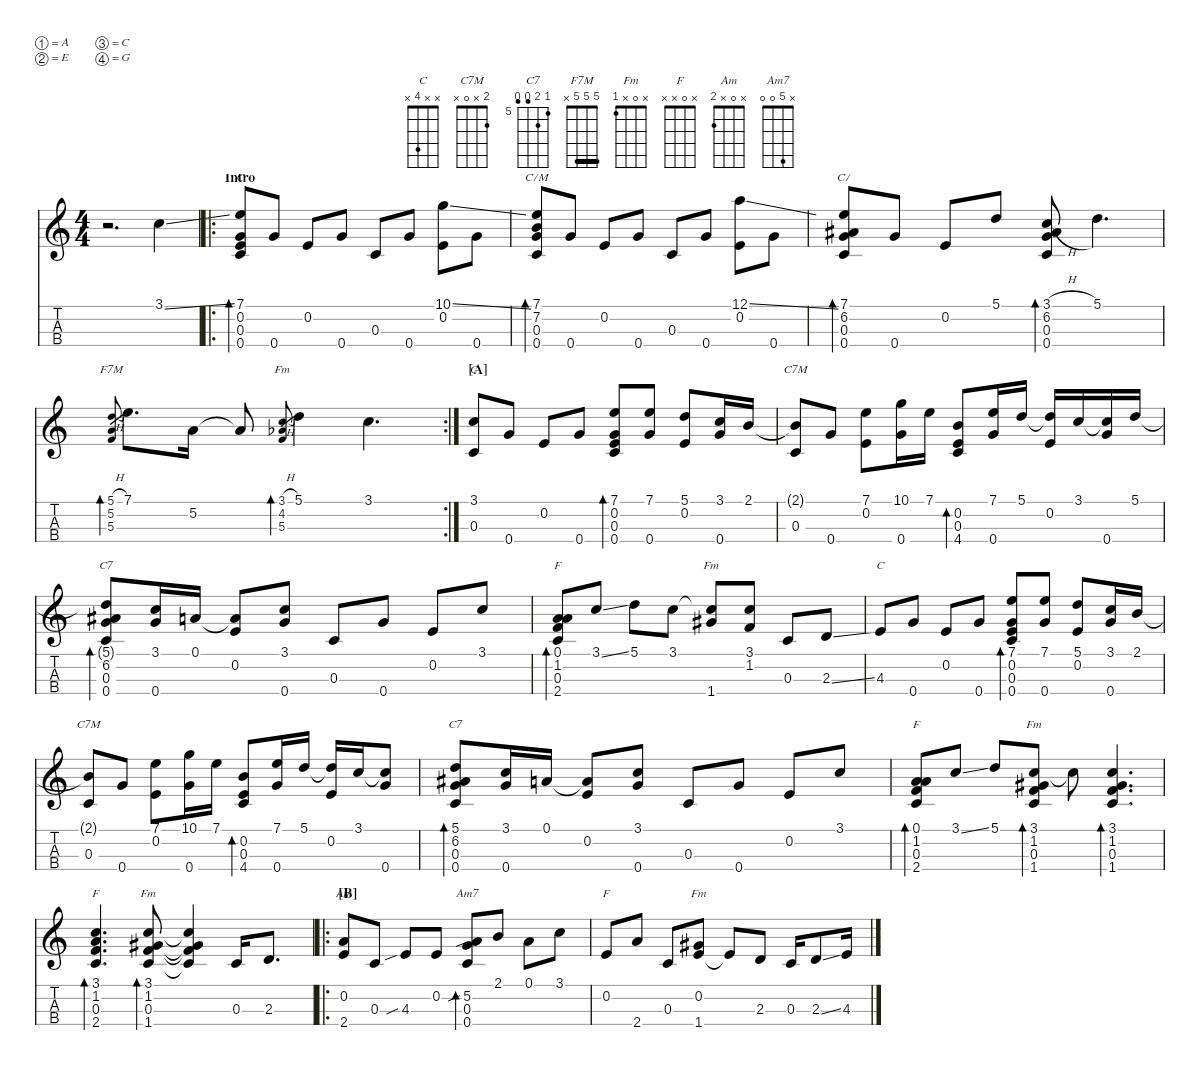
\defaultSystemsLayout 4
\hideDynamics
\bracketExtendMode nobrackets
\otherSystemsTrackNameOrientation horizontal
\defaultBarNumberDisplay Hide
\track ("Ukulele" " ") {instrument acousticguitarnylon}
\staff {score tabs}
\tuning (A4 E4 C4 G4)
\displaytranspose 0
\chord ("C" 7 6 6 6) {firstfret 7}
\chord ("C7M" 7 7 6 6) {firstfret 7 barre 7}
\chord ("C7" 7 6 5 5) {firstfret 6}
\chord ("F7M" 5 5 5 x) {barre (5 5)}
\chord ("Fm" 3 4 5 x)
\chord ("C" 3 x 0 x)
\chord ("C7M" 2 x 0 x)
\chord ("C7" 5 x 0 x)
\chord ("F" 0 1 0 2)
\chord ("Fm" 3 x x 1)
\chord ("C" x x 4 x)
\chord ("C7" 5 6 4 4) {firstfret 5}
\chord ("Fm" 3 1 x 1) {barre 1}
\chord ("F" 3 1 0 2)
\chord ("Fm" 3 1 0 1)
\chord ("Am" x 0 x 2)
\chord ("Am7" x 5 0 0)
\chord ("F" x 0 x x)
\chord ("Fm" x 0 x 1)
\ts (4 4)
\beaming (8 2 2 2 2)
\tempo (70 hide)
\clef g2
\ks c
r.2{d dy mf instrument acousticguitarnylon beam Down} 3.1{ss}.4{beam Down} |
\ro
\section ("" "Intro")
(7.1 0.2 0.3 0.4).8{bd 71 ch "C" beam Up} 0.4.8{beam Up} 0.2.8{beam Up} 0.4.8{beam Up} 0.3.8{beam Up} 0.4.8{beam Up} (10.1{ss} 0.2).8{beam Down} 0.4.8{beam Down} |
(7.1 7.2 0.3 0.4).8{bd 70 ch "C7M" beam Up} 0.4.8{beam Up} 0.2.8{beam Up} 0.4.8{beam Up} 0.3.8{beam Up} 0.4.8{beam Up} (12.1{ss} 0.2).8{beam Down} 0.4.8{beam Down} |
(7.1 6.2{acc #} 0.3 0.4).8{bd 69 ch "C7" beam Up} 0.4.8{beam Up} 0.2.8{beam Up} 5.1.8{beam Up} (3.1{h} 6.2{acc #} 0.3 0.4).8{bd 68 beam Up} 5.1.4{d beam Down} |
\rc 2
(5.1{h} 5.3 5.2).8{bd 40 ch "F7M" gr beam Up} 7.1.8{d beam Down} 5.2.16{beam Down} 5.2{t}.8{beam Up} (3.1{h} 4.2{acc b} 5.3).8{bd 39 ch "Fm" gr beam Up} 5.1.4{beam Down} 3.1.4{d beam Down} |
\section ("A" "")
(3.1 0.3).8{ch "C" beam Up} 0.4.8{beam Up} 0.2.8{beam Up} 0.4.8{beam Up} (7.1 0.2 0.3 0.4).8{bd 67 beam Up} (7.1 0.4).8{beam Up} (5.1 0.2).8{beam Up} (3.1 0.4).16{beam Up} 2.1.16{beam Up} |
(2.1{t} 0.3).8{ch "C7M" beam Up} 0.4.8{beam Up} (7.1 0.2).8{beam Down} (10.1 0.4).16{beam Down} 7.1.16{beam Down} (0.2 0.3 4.4).8{bd 66 beam Up} (7.1 0.4).16{beam Up} 5.1.16{beam Up} (5.1{t} 0.2).16{beam Up} 3.1.16{beam Up} (3.1{t} 0.4).16{beam Up} 5.1.16{beam Up} |
(5.1{t} 6.2{acc #} 0.3 0.4).8{bd 65 ch "C7" beam Up} (3.1 0.4).16{beam Up} 0.1.16{beam Up} (0.1{t} 0.2).8{beam Up} (3.1 0.4).8{beam Up} 0.3.8{beam Up} 0.4.8{beam Up} 0.2.8{beam Up} 3.1.8{beam Up} |
(0.1 1.2 0.3 2.4).8{bd 64 ch "F" beam Up} 3.1{ss}.8{beam Up} 5.1.8{beam Down} 3.1.8{beam Down} (3.1{t} 1.4{acc #}).8{ch "Fm" beam Up} (3.1 1.2).8{beam Up} 0.3.8{beam Up} 2.3{ss}.8{beam Up} |
4.3.8{ch "C" beam Up} 0.4.8{beam Up} 0.2.8{beam Up} 0.4.8{beam Up} (7.1 0.2 0.3 0.4).8{bd 63 beam Up} (7.1 0.4).8{beam Up} (5.1 0.2).8{beam Up} (3.1 0.4).16{beam Up} 2.1.16{beam Up} |
(2.1{t} 0.3).8{ch "C7M" beam Up} 0.4.8{beam Up} (7.1 0.2).8{beam Down} (10.1 0.4).16{beam Down} 7.1.16{beam Down} (0.2 0.3 4.4).8{bd 62 beam Up} (7.1 0.4).16{beam Up} 5.1.16{beam Up} (5.1{t} 0.2).16{beam Up} 3.1.16{beam Up} (3.1{t} 0.4).8{beam Up} |
(5.1 6.2{acc #} 0.3 0.4).8{bd 61 ch "C7" beam Up} (3.1 0.4).16{beam Up} 0.1.16{beam Up} (0.1{t} 0.2).8{beam Up} (3.1 0.4).8{beam Up} 0.3.8{beam Up} 0.4.8{beam Up} 0.2.8{beam Up} 3.1.8{beam Up} |
(0.1 1.2 0.3 2.4).8{bd 60 ch "F" beam Up} 3.1{ss}.8{beam Up} 5.1.8{beam Up} (3.1 1.2 0.3 1.4{acc #}).8{bd 59 ch "Fm" beam Up} 3.1{t}.8{beam Down} (3.1 1.2 0.3 1.4{acc #}).4{d bd 59 beam Up} |
(3.1 1.2 0.3 2.4).4{d bd 59 ch "F" beam Up} (3.1 1.2 0.3 1.4{acc #}).8{bd 59 ch "Fm" beam Up} (3.1{t} 1.2{t} 0.3{t} 1.4{t acc #}).4{beam Up} 0.3.16{beam Up} 2.3.8{d beam Up} |
\ro
\section ("B" "")
(0.2 2.4).8{ch "Am" beam Up} 0.3.8{beam Up} 4.3{sib}.8{beam Up} 0.2.8{beam Up} (5.2{sib} 0.3 0.4).8{bd 30 ch "Am7" beam Up} 2.1.8{beam Up} 0.1.8{beam Down} 3.1.8{beam Down} |
0.2.8{ch "F" beam Up} 2.4.8{beam Up} 0.3.8{beam Up} (0.2 1.4{acc #}).8{ch "Fm" beam Up} 0.2{t}.8{beam Up} 2.3.8{beam Up} 0.3.16{beam Up} 2.3{ss}.8{beam Up} 4.3.16{beam Up}
